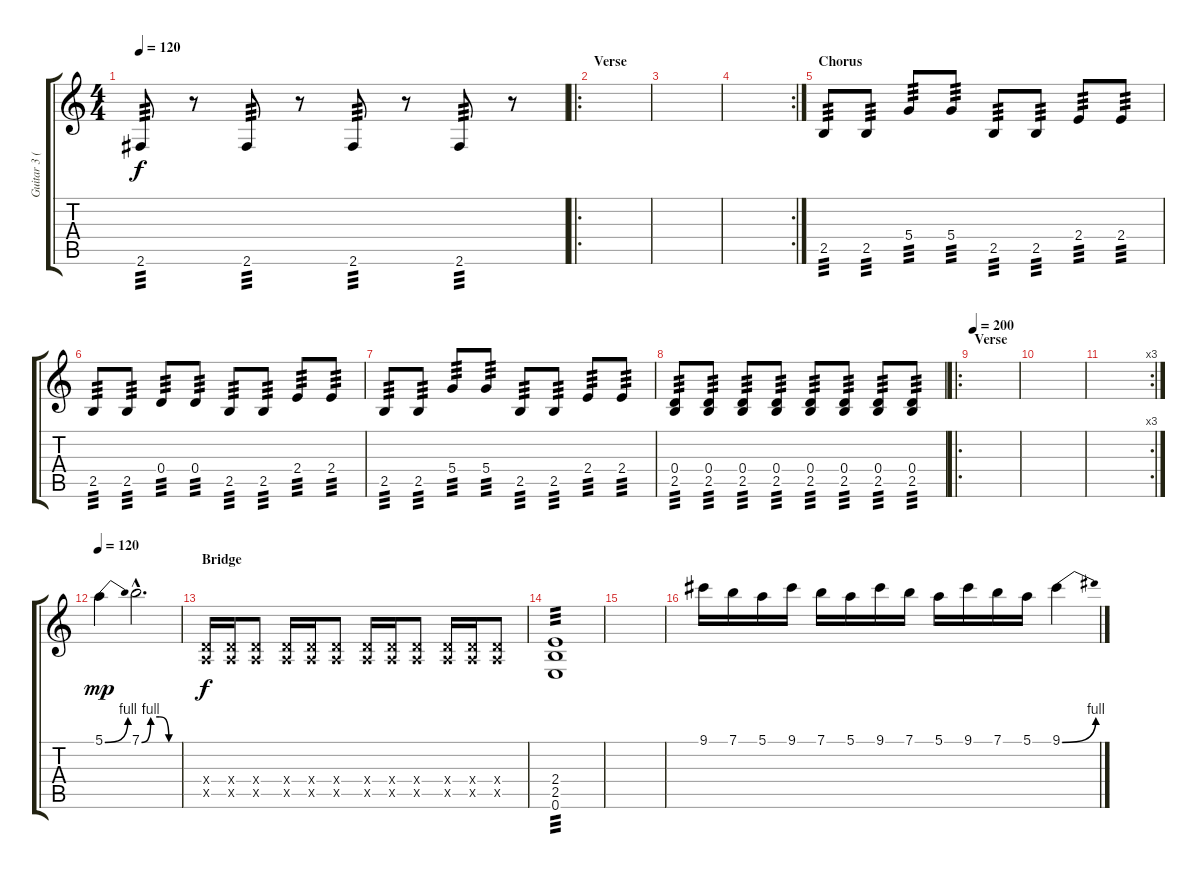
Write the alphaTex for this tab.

\track ("Guitar 3 (electric)" "Guitar 3 (") {instrument overdrivenguitar}
\staff {score tabs}
\tuning (E4 B3 G3 D3 A2 E2) {hide}
\ts (4 4)
\tempo 120
\clef g2
\ks c
2.6.8{tp 3 dy f} r.8 2.6.8{tp 3} r.8 2.6.8{tp 3} r.8 2.6.8{tp 3} r.8 |
\ro
\section ("" "Verse")
|
|
\rc 2
|
\section ("" "Chorus")
2.5.8{tp 3} 2.5.8{tp 3} 5.4.8{tp 3} 5.4.8{tp 3} 2.5.8{tp 3} 2.5.8{tp 3} 2.4.8{tp 3} 2.4.8{tp 3} |
2.5.8{tp 3} 2.5.8{tp 3} 0.4.8{tp 3} 0.4.8{tp 3} 2.5.8{tp 3} 2.5.8{tp 3} 2.4.8{tp 3} 2.4.8{tp 3} |
2.5.8{tp 3} 2.5.8{tp 3} 5.4.8{tp 3} 5.4.8{tp 3} 2.5.8{tp 3} 2.5.8{tp 3} 2.4.8{tp 3} 2.4.8{tp 3} |
(0.4 2.5).8{tp 3} (0.4 2.5).8{tp 3} (0.4 2.5).8{tp 3} (0.4 2.5).8{tp 3} (0.4 2.5).8{tp 3} (0.4 2.5).8{tp 3} (0.4 2.5).8{tp 3} (0.4 2.5).8{tp 3} |
\ro
\section ("" "Verse")
\tempo 200
|
|
\rc 3
|
\tempo 120
5.1{be (bend 0 0 60 4)}.4{dy mp} 7.1{be (custom 0 0 15 4 30 4 45 0 60 0) hac}.2{d} |
\section ("" "Bridge")
(0.4{x} 0.5{x}).16{dy f} (0.4{x} 0.5{x}).16 (0.4{x} 0.5{x}).8 (0.4{x} 0.5{x}).16 (0.4{x} 0.5{x}).16 (0.4{x} 0.5{x}).8 (0.4{x} 0.5{x}).16 (0.4{x} 0.5{x}).16 (0.4{x} 0.5{x}).8 (0.4{x} 0.5{x}).16 (0.4{x} 0.5{x}).16 (0.4{x} 0.5{x}).8 |
(2.4 2.5 0.6).1{tp 3} |
|
9.1.16 7.1.16 5.1.16 9.1.16 7.1.16 5.1.16 9.1.16 7.1.16 5.1.16 9.1.16 7.1.16 5.1.16 9.1{be (bend 0 0 60 4)}.4
